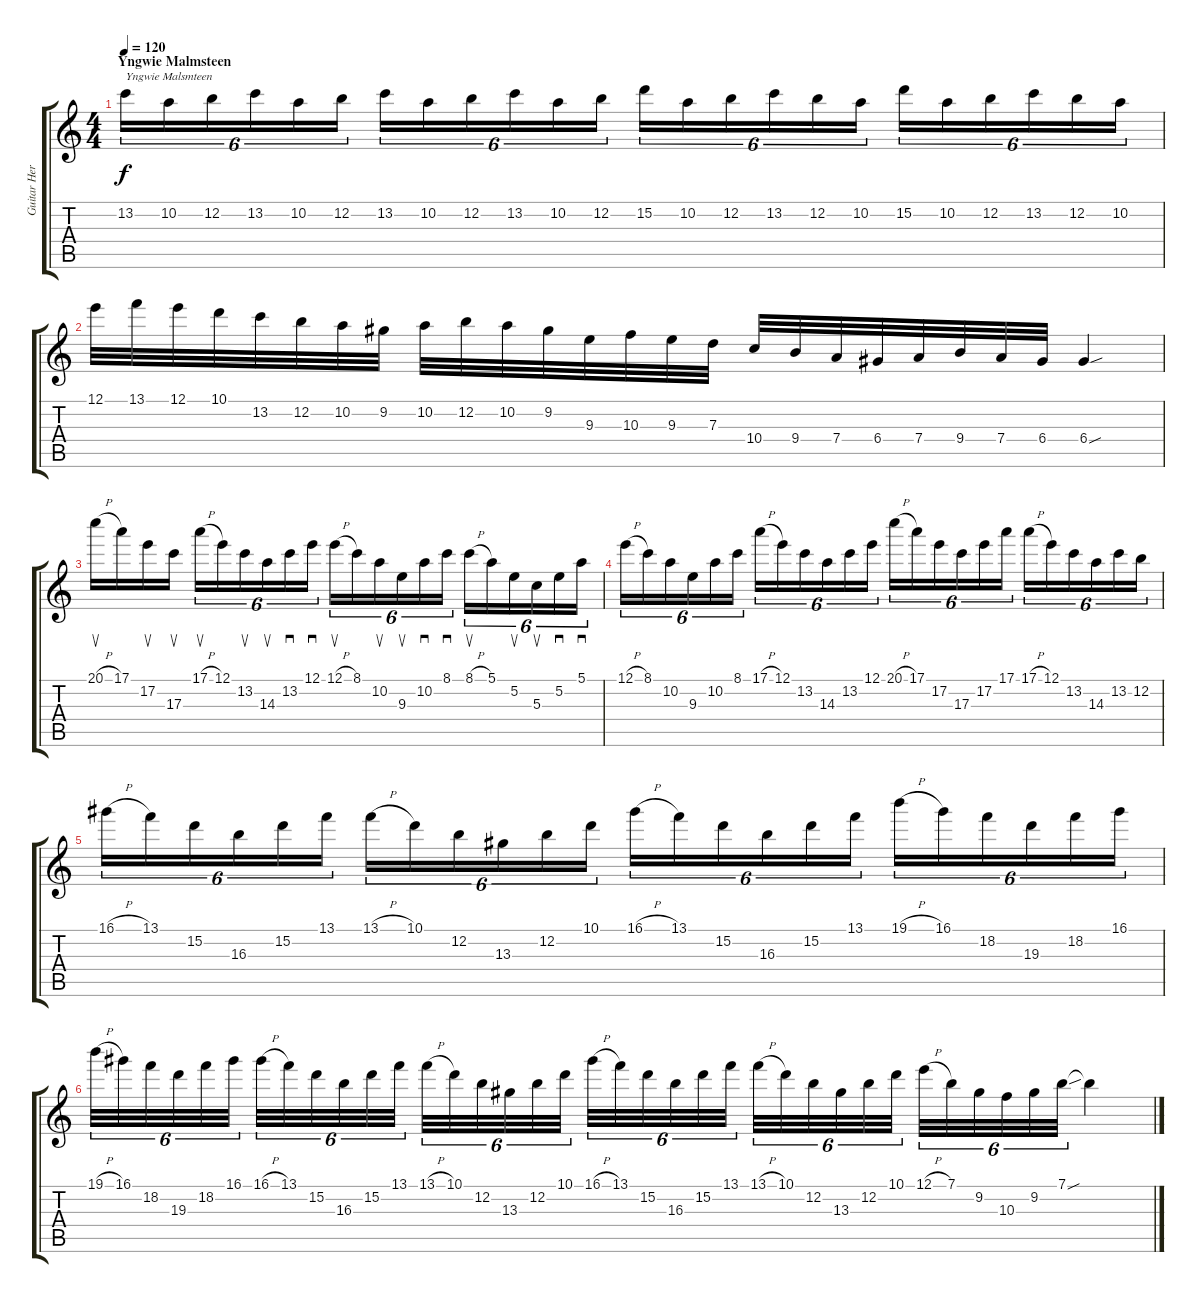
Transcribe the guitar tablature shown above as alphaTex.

\track ("Guitar Heros" "Guitar Her") {instrument overdrivenguitar}
\staff {score tabs}
\tuning (E4 B3 G3 D3 A2 E2) {hide}
\ts (4 4)
\section ("" "Yngwie Malmsteen")
\tempo 120
\clef g2
\ks c
13.2.16{tu (6 4) txt "Yngwie Malsmteen" dy f instrument overdrivenguitar} 10.2.16{tu (6 4)} 12.2.16{tu (6 4)} 13.2.16{tu (6 4)} 10.2.16{tu (6 4)} 12.2.16{tu (6 4)} 13.2.16{tu (6 4)} 10.2.16{tu (6 4)} 12.2.16{tu (6 4)} 13.2.16{tu (6 4)} 10.2.16{tu (6 4)} 12.2.16{tu (6 4)} 15.2.16{tu (6 4)} 10.2.16{tu (6 4)} 12.2.16{tu (6 4)} 13.2.16{tu (6 4)} 12.2.16{tu (6 4)} 10.2.16{tu (6 4)} 15.2.16{tu (6 4)} 10.2.16{tu (6 4)} 12.2.16{tu (6 4)} 13.2.16{tu (6 4)} 12.2.16{tu (6 4)} 10.2.16{tu (6 4)} |
12.1.32 13.1.32 12.1.32 10.1.32 13.2.32 12.2.32 10.2.32 9.2.32 10.2.32 12.2.32 10.2.32 9.2.32 9.3.32 10.3.32 9.3.32 7.3.32 10.4.32 9.4.32 7.4.32 6.4.32 7.4.32 9.4.32 7.4.32 6.4.32 6.4{sou}.4 |
20.1{h}.16{su} 17.1.16 17.2.16{su} 17.3.16{su} 17.1{h}.16{su tu (6 4)} 12.1.16{tu (6 4)} 13.2.16{su tu (6 4)} 14.3.16{su tu (6 4)} 13.2.16{sd tu (6 4)} 12.1.16{sd tu (6 4)} 12.1{h}.16{su tu (6 4)} 8.1.16{tu (6 4)} 10.2.16{su tu (6 4)} 9.3.16{su tu (6 4)} 10.2.16{sd tu (6 4)} 8.1.16{sd tu (6 4)} 8.1{h}.16{su tu (6 4)} 5.1.16{tu (6 4)} 5.2.16{su tu (6 4)} 5.3.16{su tu (6 4)} 5.2.16{sd tu (6 4)} 5.1.16{sd tu (6 4)} |
12.1{h}.16{tu (6 4)} 8.1.16{tu (6 4)} 10.2.16{tu (6 4)} 9.3.16{tu (6 4)} 10.2.16{tu (6 4)} 8.1.16{tu (6 4)} 17.1{h}.16{tu (6 4)} 12.1.16{tu (6 4)} 13.2.16{tu (6 4)} 14.3.16{tu (6 4)} 13.2.16{tu (6 4)} 12.1.16{tu (6 4)} 20.1{h}.16{tu (6 4)} 17.1.16{tu (6 4)} 17.2.16{tu (6 4)} 17.3.16{tu (6 4)} 17.2.16{tu (6 4)} 17.1.16{tu (6 4)} 17.1{h}.16{tu (6 4)} 12.1.16{tu (6 4)} 13.2.16{tu (6 4)} 14.3.16{tu (6 4)} 13.2.16{tu (6 4)} 12.2.16{tu (6 4)} |
16.1{h}.16{tu (6 4)} 13.1.16{tu (6 4)} 15.2.16{tu (6 4)} 16.3.16{tu (6 4)} 15.2.16{tu (6 4)} 13.1.16{tu (6 4)} 13.1{h}.16{tu (6 4)} 10.1.16{tu (6 4)} 12.2.16{tu (6 4)} 13.3.16{tu (6 4)} 12.2.16{tu (6 4)} 10.1.16{tu (6 4)} 16.1{h}.16{tu (6 4)} 13.1.16{tu (6 4)} 15.2.16{tu (6 4)} 16.3.16{tu (6 4)} 15.2.16{tu (6 4)} 13.1.16{tu (6 4)} 19.1{h}.16{tu (6 4)} 16.1.16{tu (6 4)} 18.2.16{tu (6 4)} 19.3.16{tu (6 4)} 18.2.16{tu (6 4)} 16.1.16{tu (6 4)} |
19.1{h}.32{tu (6 4)} 16.1.32{tu (6 4)} 18.2.32{tu (6 4)} 19.3.32{tu (6 4)} 18.2.32{tu (6 4)} 16.1.32{tu (6 4)} 16.1{h}.32{tu (6 4)} 13.1.32{tu (6 4)} 15.2.32{tu (6 4)} 16.3.32{tu (6 4)} 15.2.32{tu (6 4)} 13.1.32{tu (6 4)} 13.1{h}.32{tu (6 4)} 10.1.32{tu (6 4)} 12.2.32{tu (6 4)} 13.3.32{tu (6 4)} 12.2.32{tu (6 4)} 10.1.32{tu (6 4)} 16.1{h}.32{tu (6 4)} 13.1.32{tu (6 4)} 15.2.32{tu (6 4)} 16.3.32{tu (6 4)} 15.2.32{tu (6 4)} 13.1.32{tu (6 4)} 13.1{h}.32{tu (6 4)} 10.1.32{tu (6 4)} 12.2.32{tu (6 4)} 13.3.32{tu (6 4)} 12.2.32{tu (6 4)} 10.1.32{tu (6 4)} 12.1{h}.32{tu (6 4)} 7.1.32{tu (6 4)} 9.2.32{tu (6 4)} 10.3.32{tu (6 4)} 9.2.32{tu (6 4)} 7.1{sou}.32{tu (6 4)} 7.1{t}.4
